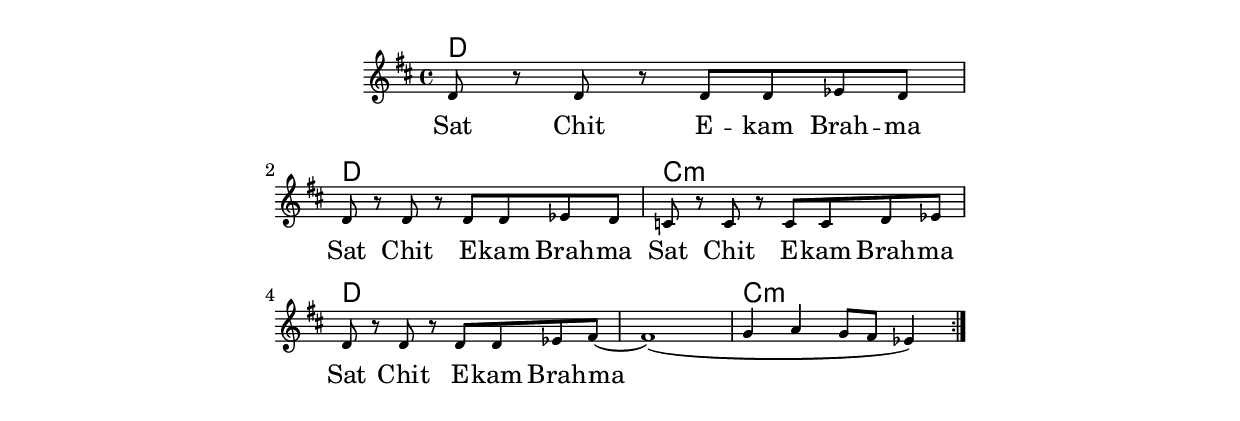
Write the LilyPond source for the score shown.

\version "2.19.45"
\paper {
	line-width = 4.6\in
}

melody = \relative c' {
  \clef treble
  \key d \major
  \time 4/4
  \set Score.voltaSpannerDuration = #(ly:make-moment 4/4)
	\new Voice = "words" {
			\repeat volta 2 {
				d8 r d r d d ees d | d r d r d d ees d |
				c r c r c c d ees | d8 r d r d d ees fis~ | 
				fis1( | g4 a g8 fis ees4) |
			}
		}
}

text =  \lyricmode {
	Sat Chit E -- kam Brah -- ma | Sat Chit E -- kam Brah -- ma |
	Sat Chit E -- kam Brah -- ma | Sat Chit E -- kam Brah -- ma__ |
	| | 
}

harmonies = \chordmode { 
	d1 | d | c:min | d | d | c:min |
}

\score {
  <<
    \new ChordNames {
      \set chordChanges = ##t
      \harmonies
    }
    \new Staff \with { \magnifyStaff #5/7 } {
    	\new Voice = "one" { \melody }
  	}
    \new Lyrics \lyricsto "words" \text
  >>
  \layout { 
   % #(layout-set-staff-size 14)
   }
  \midi { 
  	\tempo 4 = 125
  }
}